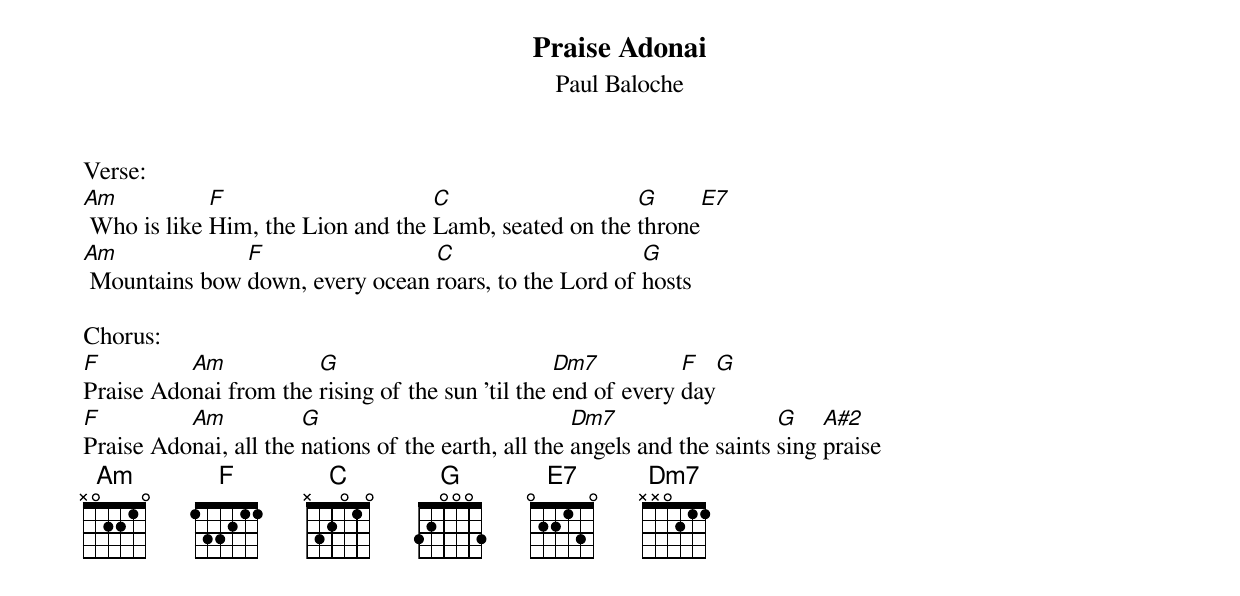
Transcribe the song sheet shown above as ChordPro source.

{title:Praise Adonai}
{subtitle:Paul Baloche}
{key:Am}

Verse:
[Am] Who is like [F]Him, the Lion and the [C]Lamb, seated on the [G]throne[E7]
[Am] Mountains bow [F]down, every ocean [C]roars, to the Lord of [G]hosts

Chorus:
[F]Praise Ado[Am]nai from the [G]rising of the sun 'til the [Dm7]end of every [F]day[G]
[F]Praise Ado[Am]nai, all the [G]nations of the earth, all the [Dm7]angels and the saints [G]sing [A#2]praise
